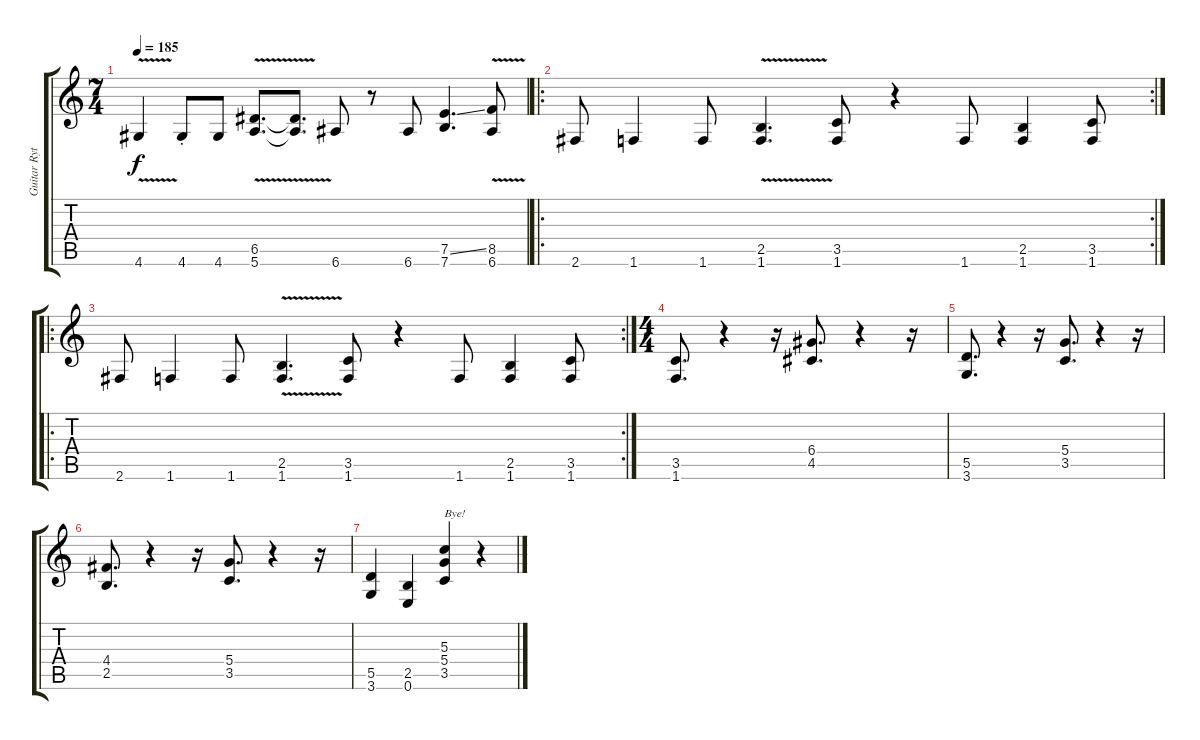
\track ("Guitar Rythym" "Guitar Ryt") {instrument distortionguitar}
\staff {score tabs}
\tuning (E4 B3 G3 D3 A2 E2) {hide}
\ts (7 4)
\tempo 185
\clef g2
\ks c
4.6{v}.4{dy f} 4.6{st}.8 4.6.8 (6.5{v} 5.6{v}).8{d} (6.5{t} 5.6{t}).8{d} 6.6.8 r.8 6.6.8 (7.5{ss} 7.6).4{d} (8.5{v} 6.6{v}).8 |
\ro
\rc 2
2.6.8 1.6.4 1.6.8 (2.5{v} 1.6).4{d} (3.5 1.6).8 r.4 1.6.8 (2.5 1.6).4 (3.5 1.6).8 |
\ro
\rc 2
2.6.8 1.6.4 1.6.8 (2.5{v} 1.6).4{d} (3.5 1.6).8 r.4 1.6.8 (2.5 1.6).4 (3.5 1.6).8 |
\ts (4 4)
(3.5 1.6).8{d} r.4 r.16 (6.4 4.5).8{d} r.4 r.16 |
(5.5 3.6).8{d} r.4 r.16 (5.4 3.5).8{d} r.4 r.16 |
(4.4 2.5).8{d} r.4 r.16 (5.4 3.5).8{d} r.4 r.16 |
(5.5 3.6).4 (2.5 0.6).4 (5.3 5.4 3.5).4{txt "Bye!"} r.4
